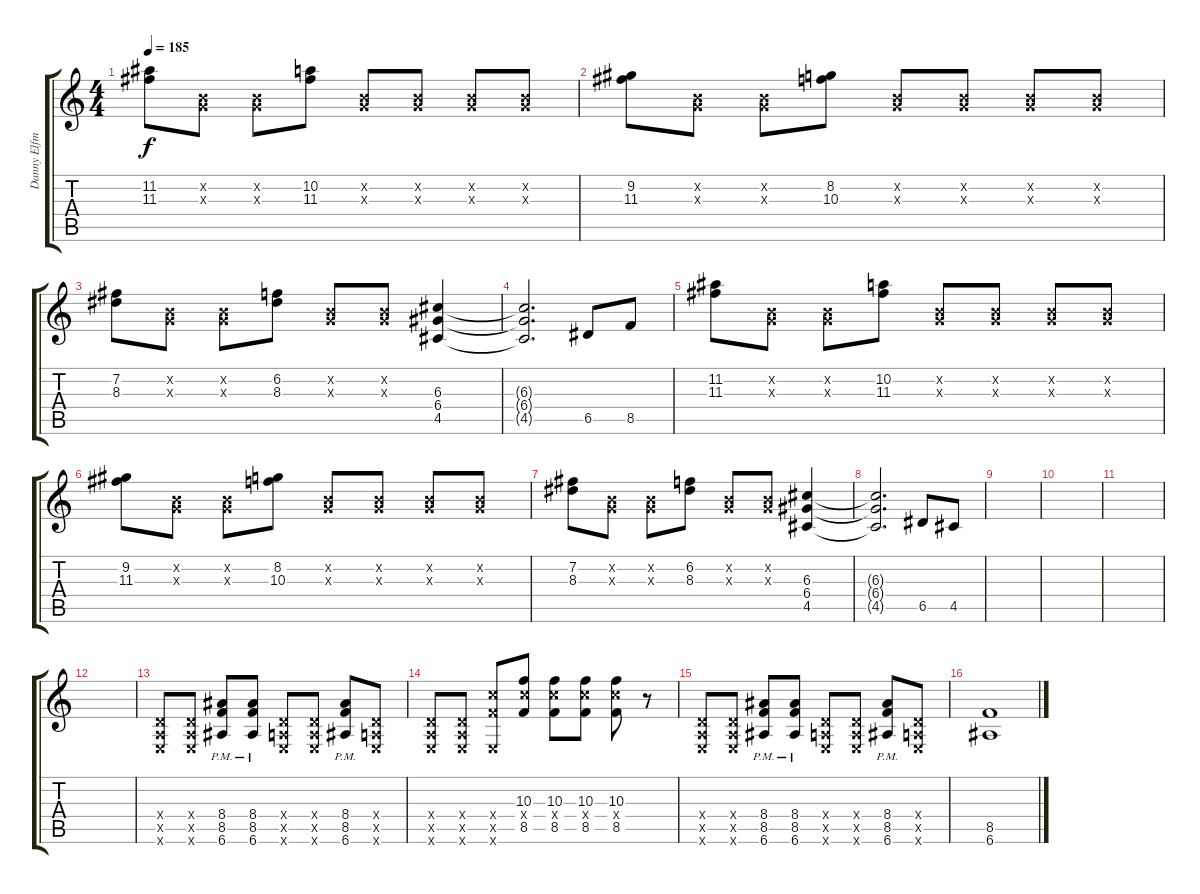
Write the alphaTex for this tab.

\track ("Danny Elfman" "Danny Elfm") {instrument distortionguitar}
\staff {score tabs}
\tuning (E4 B3 G3 D3 A2 E2) {hide}
\ts (4 4)
\tempo 185
\clef g2
\ks c
(11.2 11.3).8{dy f} (0.2{x} 0.3{x}).8 (0.2{x} 0.3{x}).8 (10.2 11.3).8 (0.2{x} 0.3{x}).8 (0.2{x} 0.3{x}).8 (0.2{x} 0.3{x}).8 (0.2{x} 0.3{x}).8 |
(9.2 11.3).8 (0.2{x} 0.3{x}).8 (0.2{x} 0.3{x}).8 (8.2 10.3).8 (0.2{x} 0.3{x}).8 (0.2{x} 0.3{x}).8 (0.2{x} 0.3{x}).8 (0.2{x} 0.3{x}).8 |
(7.2 8.3).8 (0.2{x} 0.3{x}).8 (0.2{x} 0.3{x}).8 (6.2 8.3).8 (0.2{x} 0.3{x}).8 (0.2{x} 0.3{x}).8 (6.3 6.4 4.5).4 |
(6.3{t} 6.4{t} 4.5{t}).2{d} 6.5.8 8.5.8 |
(11.2 11.3).8 (0.2{x} 0.3{x}).8 (0.2{x} 0.3{x}).8 (10.2 11.3).8 (0.2{x} 0.3{x}).8 (0.2{x} 0.3{x}).8 (0.2{x} 0.3{x}).8 (0.2{x} 0.3{x}).8 |
(9.2 11.3).8 (0.2{x} 0.3{x}).8 (0.2{x} 0.3{x}).8 (8.2 10.3).8 (0.2{x} 0.3{x}).8 (0.2{x} 0.3{x}).8 (0.2{x} 0.3{x}).8 (0.2{x} 0.3{x}).8 |
(7.2 8.3).8 (0.2{x} 0.3{x}).8 (0.2{x} 0.3{x}).8 (6.2 8.3).8 (0.2{x} 0.3{x}).8 (0.2{x} 0.3{x}).8 (6.3 6.4 4.5).4 |
(6.3{t} 6.4{t} 4.5{t}).2{d} 6.5.8 4.5.8 |
|
|
|
|
(0.4{x} 0.5{x} 0.6{x}).8 (0.4{x} 0.5{x} 0.6{x}).8 (8.4{pm} 8.5{pm} 6.6{pm}).8 (8.4{pm} 8.5{pm} 6.6{pm}).8 (0.4{x} 0.5{x} 0.6{x}).8 (0.4{x} 0.5{x} 0.6{x}).8 (8.4{pm} 8.5{pm} 6.6{pm}).8 (0.4{x} 0.5{x} 0.6{x}).8 |
(0.4{x} 0.5{x} 0.6{x}).8 (0.4{x} 0.5{x} 0.6{x}).8 (10.4{x} 8.5{x} 0.6{x}).8 (10.3 10.4{x} 8.5).8 (10.3 10.4{x} 8.5).8 (10.3 10.4{x} 8.5).8 (10.3 10.4{x} 8.5).8 r.8 |
(0.4{x} 0.5{x} 0.6{x}).8 (0.4{x} 0.5{x} 0.6{x}).8 (8.4{pm} 8.5{pm} 6.6{pm}).8 (8.4{pm} 8.5{pm} 6.6{pm}).8 (0.4{x} 0.5{x} 0.6{x}).8 (0.4{x} 0.5{x} 0.6{x}).8 (8.4{pm} 8.5{pm} 6.6{pm}).8 (0.4{x} 0.5{x} 0.6{x}).8 |
(8.5 6.6).1
